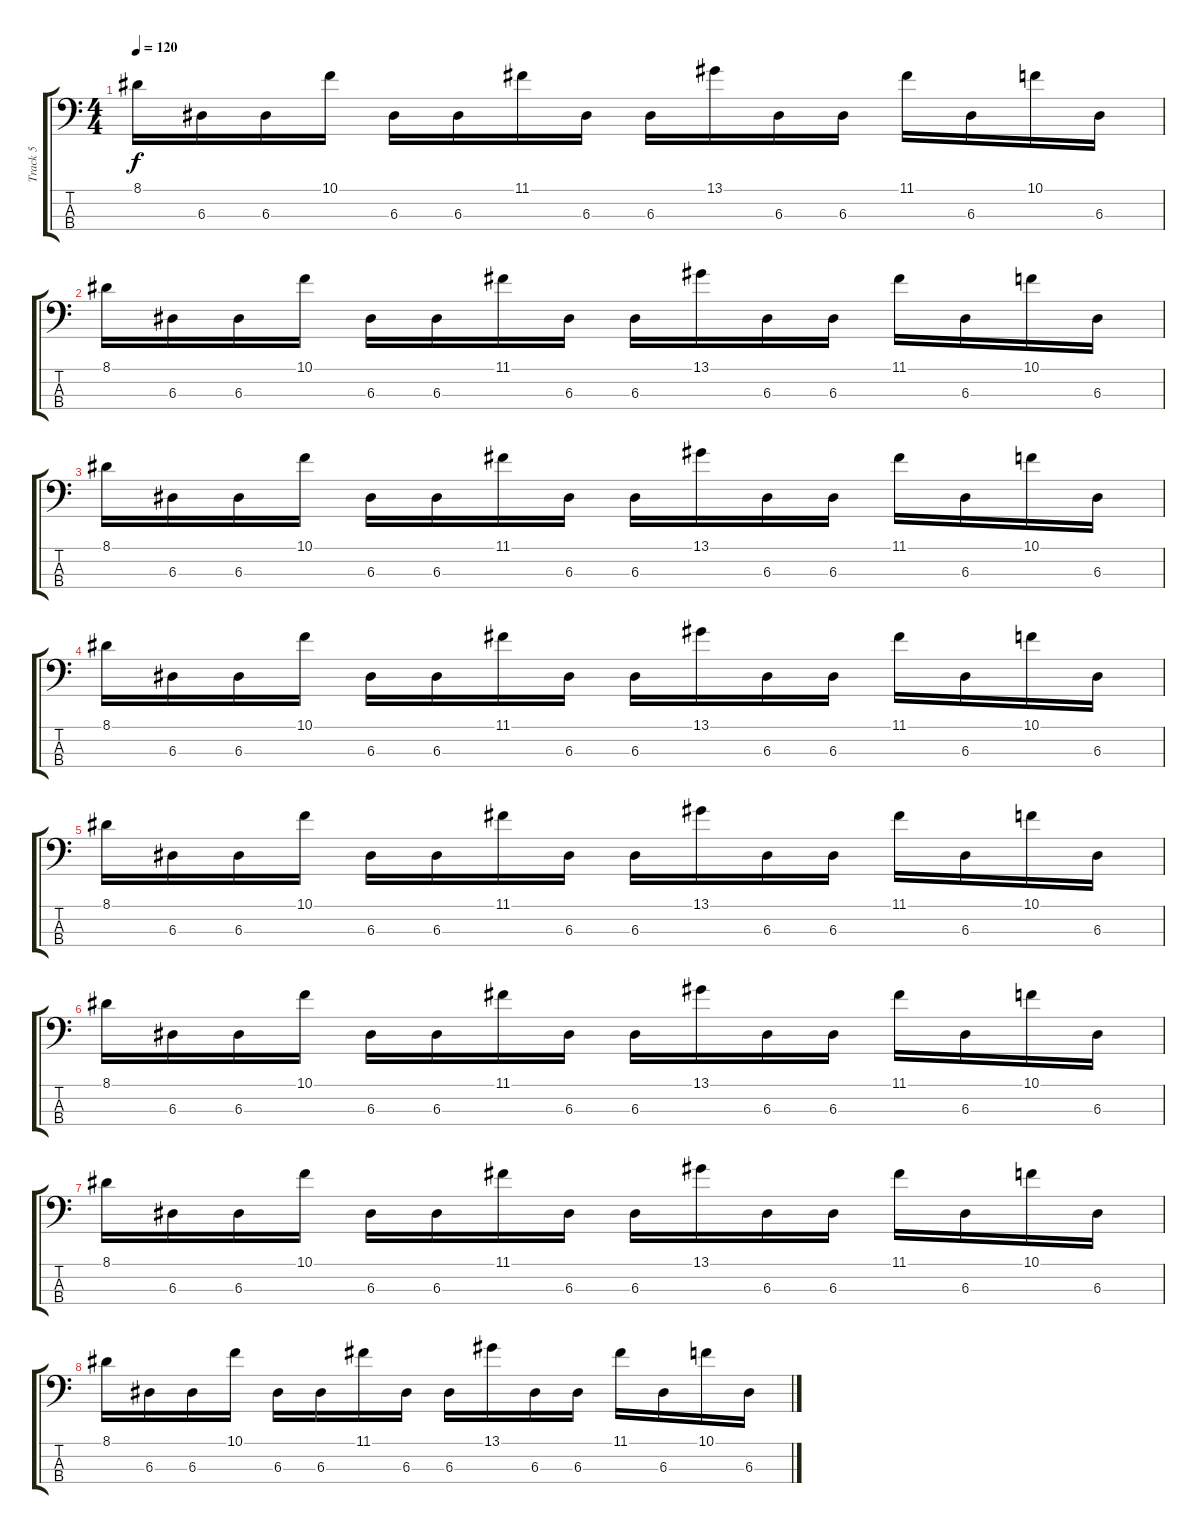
\track ("Track 5" "Track 5") {instrument electricbassfinger}
\staff {score tabs}
\tuning (G2 D2 A1 E1) {hide}
\ts (4 4)
\tempo 120
\clef f4
\ks c
8.1.16{dy f} 6.3.16 6.3.16 10.1.16 6.3.16 6.3.16 11.1.16 6.3.16 6.3.16 13.1.16 6.3.16 6.3.16 11.1.16 6.3.16 10.1.16 6.3.16 |
8.1.16 6.3.16 6.3.16 10.1.16 6.3.16 6.3.16 11.1.16 6.3.16 6.3.16 13.1.16 6.3.16 6.3.16 11.1.16 6.3.16 10.1.16 6.3.16 |
8.1.16 6.3.16 6.3.16 10.1.16 6.3.16 6.3.16 11.1.16 6.3.16 6.3.16 13.1.16 6.3.16 6.3.16 11.1.16 6.3.16 10.1.16 6.3.16 |
8.1.16 6.3.16 6.3.16 10.1.16 6.3.16 6.3.16 11.1.16 6.3.16 6.3.16 13.1.16 6.3.16 6.3.16 11.1.16 6.3.16 10.1.16 6.3.16 |
8.1.16 6.3.16 6.3.16 10.1.16 6.3.16 6.3.16 11.1.16 6.3.16 6.3.16 13.1.16 6.3.16 6.3.16 11.1.16 6.3.16 10.1.16 6.3.16 |
8.1.16 6.3.16 6.3.16 10.1.16 6.3.16 6.3.16 11.1.16 6.3.16 6.3.16 13.1.16 6.3.16 6.3.16 11.1.16 6.3.16 10.1.16 6.3.16 |
8.1.16 6.3.16 6.3.16 10.1.16 6.3.16 6.3.16 11.1.16 6.3.16 6.3.16 13.1.16 6.3.16 6.3.16 11.1.16 6.3.16 10.1.16 6.3.16 |
8.1.16 6.3.16 6.3.16 10.1.16 6.3.16 6.3.16 11.1.16 6.3.16 6.3.16 13.1.16 6.3.16 6.3.16 11.1.16 6.3.16 10.1.16 6.3.16
